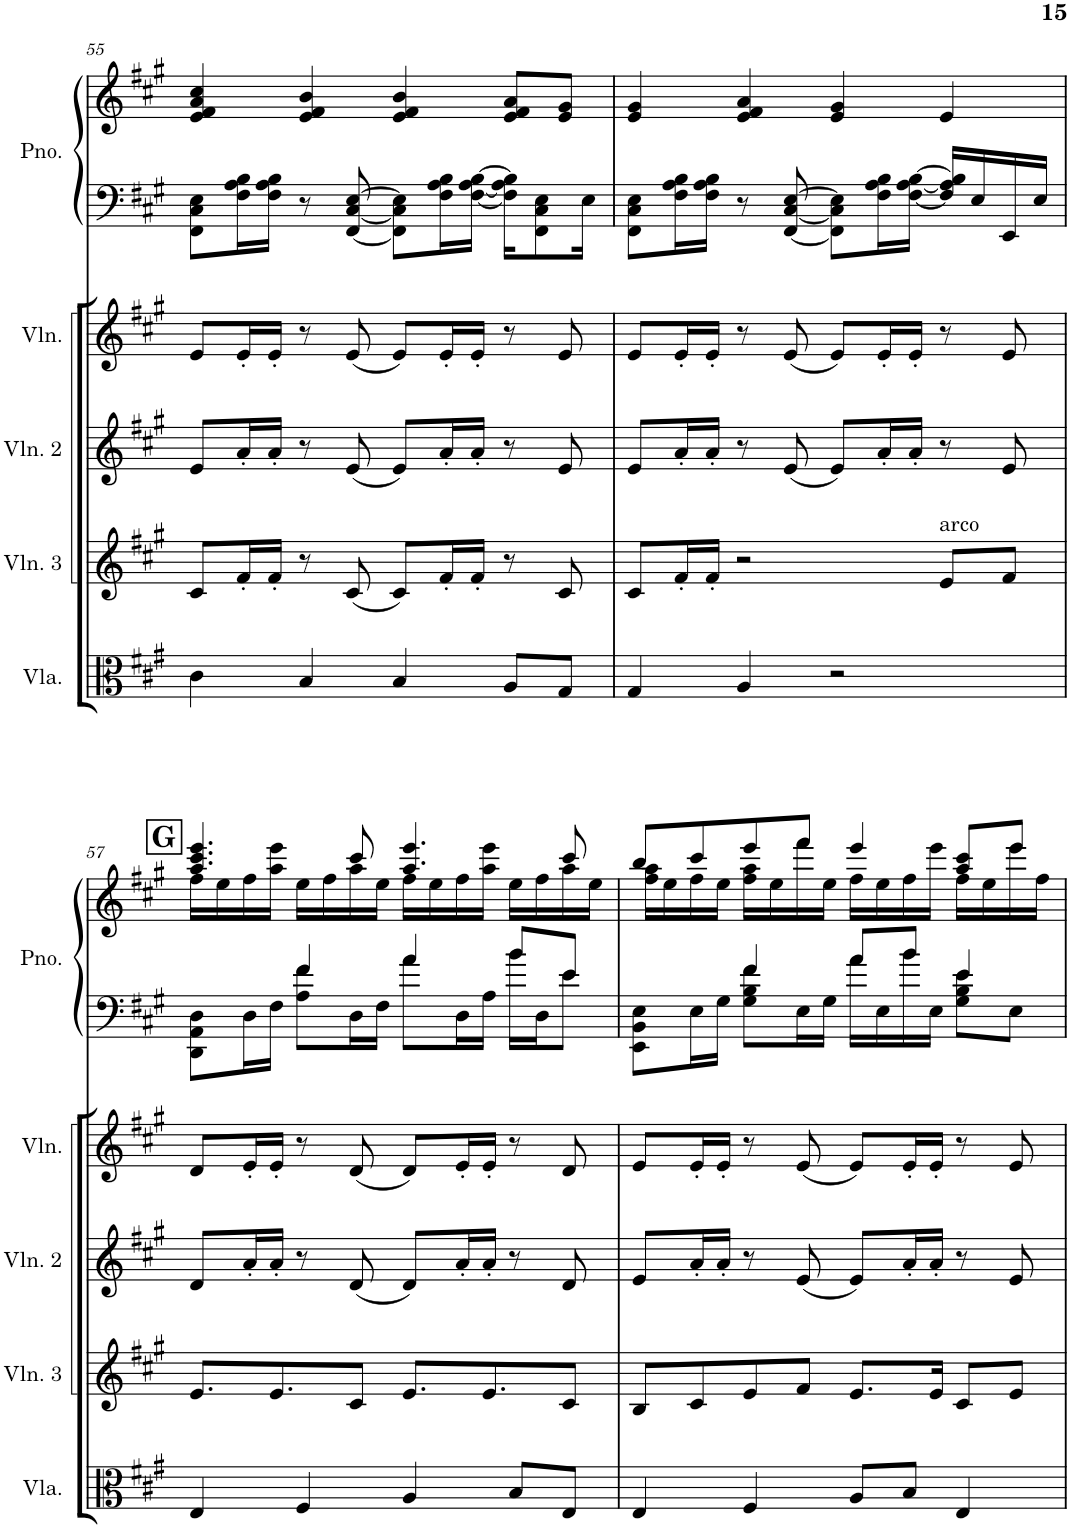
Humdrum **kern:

**kern	**kern	**kern	**kern	**kern	**kern
*part5	*part4	*part3	*part2	*part1	*part1
*staff6	*staff5	*staff4	*staff3	*staff2	*staff1
*I"Viola	*I"Violin 3	*I"Violin 2	*I"Violin	*I"Piano	*
*I'Vla.	*I'Vln. 3	*I'Vln. 2	*I'Vln.	*I'Pno.	*
!!LO:PB:g=z
*clefC3	*clefG2	*clefG2	*clefG2	*clefF4	*clefG2
*k[f#c#g#]	*k[f#c#g#]	*k[f#c#g#]	*k[f#c#g#]	*k[f#c#g#]	*k[f#c#g#]
*M4/4	*M4/4	*M4/4	*M4/4	*M4/4	*M4/4
=55	=55	=55	=55	=55	=55
4c#\	8c#/L	8e/L	8e/L	8FF#\ 8C#\ 8E\L	4e/ 4f#/ 4a/ 4cc#/
.	16f#'/L	16a'/L	16e'/L	16F#\ 16A\ 16B\L	.
.	16f#'/JJ	16a'/JJ	16e'/JJ	16F#\ 16A\ 16B\JJ	.
4B/	8r	8r	8r	8r	4e/ 4f#/ 4b/
.	(8c#/	(8e/	(8e/	[8FF#/ [8C#/ [8E/	.
4B/	8c#/L)	8e/L)	8e/L)	8FF#\] 8C#\] 8E\]L	4e/ 4f#/ 4b/
.	16f#'/L	16a'/L	16e'/L	16F#\ 16A\ 16B\L	.
.	16f#'/JJ	16a'/JJ	16e'/JJ	[16F#\ [16A\ [16B\JJ	.
8A/L	8r	8r	8r	16F#\] 16A\] 16B\]KL	8e/ 8f#/ 8a/L
.	.	.	.	8FF#\ 8C#\ 8E\	.
8G#/J	8c#/	8e/	8e/	.	8e/ 8g#/J
.	.	.	.	16E\Jk	.
=56	=56	=56	=56	=56	=56
4G#/	8c#/L	8e/L	8e/L	8FF#\ 8C#\ 8E\L	4e/ 4g#/
.	16f#'/L	16a'/L	16e'/L	16F#\ 16A\ 16B\L	.
.	16f#'/JJ	16a'/JJ	16e'/JJ	16F#\ 16A\ 16B\JJ	.
4A/	2r	8r	8r	8r	4e/ 4f#/ 4a/
.	.	(8e/	(8e/	[8FF#/ [8C#/ [8E/	.
2r	.	8e/L)	8e/L)	8FF#\] 8C#\] 8E\]L	4e/ 4g#/
.	.	16a'/L	16e'/L	16F#\ 16A\ 16B\L	.
.	.	16a'/JJ	16e'/JJ	[16F#\ [16A\ [16B\JJ	.
!	!LO:TX:a:t=arco	!	!	!	!
.	8e/L	8r	8r	16F#/] 16A/] 16B/]LL	4e/
.	.	.	.	16E/	.
.	8f#/J	8e/	8e/	16EE/	.
.	.	.	.	16E/JJ	.
!!LO:LB:g=z
!!LO:REH:place=s1:a:B:cj:fs=14:t=G
=57	=57	=57	=57	=57	=57
*	*	*	*	*^	*^
4E/	8.e/L	8d/L	8d/L	8DD\ 8AA\ 8D\L	4ryy	4.aa/ 4.ccc#/ 4.eee/	16ff#\LL
.	.	.	.	.	.	.	16ee\
.	.	16a'/L	16e'/L	16D\L	.	.	16ff#\
.	8.e/	16a'/JJ	16e'/JJ	16F#\JJ	.	.	16aa\ 16eee\JJ
4F#/	.	8r	8r	8A\ 8f#\L	4f#/	.	16ee\LL
.	.	.	.	.	.	.	16ff#\
.	8c#/J	(8d/	(8d/	16D\L	.	8ccc#/	16aa\
.	.	.	.	16F#\JJ	.	.	16ee\JJ
4A/	8.e/L	8d/L)	8d/L)	8a\L	4a/	4.aa/ 4.eee/	16ff#\LL
.	.	.	.	.	.	.	16ee\
.	.	16a'/L	16e'/L	16D\L	.	.	16ff#\
.	8.e/	16a'/JJ	16e'/JJ	16A\JJ	.	.	16aa\ 16eee\JJ
8B/L	.	8r	8r	16b\LL	8b/L	.	16ee\LL
.	.	.	.	16D\J	.	.	16ff#\
8E/J	8c#/J	8d/	8d/	8e\J	8e/J	8ccc#/	16aa\
.	.	.	.	.	.	.	16ee\JJ
=58	=58	=58	=58	=58	=58	=58	=58
4E/	8B/L	8e/L	8e/L	8EE\ 8BB\ 8E\L	4ryy	8bb/L	16ff#\ 16aa\LL
.	.	.	.	.	.	.	16ee\
.	8c#/	16a'/L	16e'/L	16E\L	.	8ccc#/	16ff#\
.	.	16a'/JJ	16e'/JJ	16G#\JJ	.	.	16ee\JJ
4F#/	8e/	8r	8r	8G#\ 8B\ 8f#\L	4f#/	8eee/	16ff#\ 16aa\LL
.	.	.	.	.	.	.	16ee\
.	8f#/J	(8e/	(8e/	16E\L	.	8fff#/J	16fff#\
.	.	.	.	16G#\JJ	.	.	16ee\JJ
8A/L	8.e/L	8e/L)	8e/L)	16a\LL	8a/L	4eee/	16ff#\LL
.	.	.	.	16E\	.	.	16ee\
8B/J	.	16a'/L	16e'/L	16b\	8b/J	.	16ff#\
.	16e/Jk	16a'/JJ	16e'/JJ	16E\JJ	.	.	16eee\JJ
4E/	8c#/L	8r	8r	8G#\ 8B\ 8e\L	4e/	8aa/ 8ccc#/L	16ff#\LL
.	.	.	.	.	.	.	16ee\
.	8e/J	8e/	8e/	8E\J	.	8eee/J	16eee\
.	.	.	.	.	.	.	16ff#\JJ
*	*	*	*	*v	*v	*	*
*	*	*	*	*	*v	*v
=	=	=	=	=	=
*-	*-	*-	*-	*-	*-
